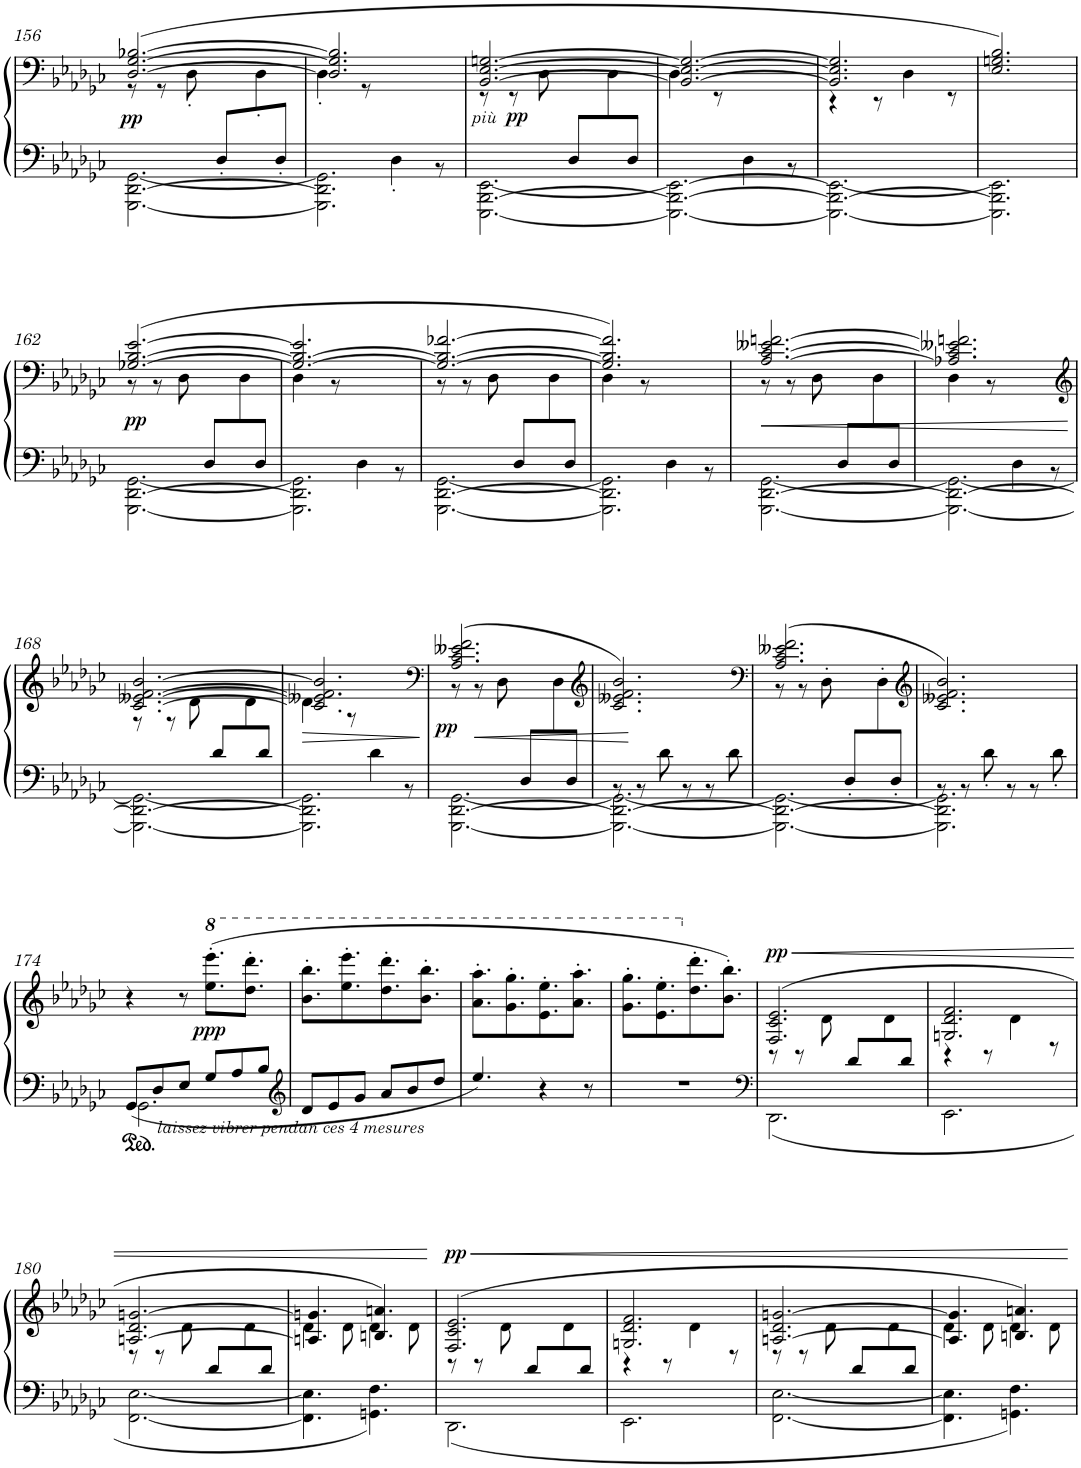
**kern	**kern	**dynam
*part1	*part1	*part1
*staff2	*staff1	*staff1/2
*I"Piano	*	*
*I'Pno.	*	*
!!LO:PB:g=z
*clefF4	*clefF4	*
*k[b-e-a-d-g-c-]	*k[b-e-a-d-g-c-]	*
*M6/8	*M6/8	*
=156	=156	=156
*^	*^	*
!	!	!	!	!LO:DY:b
4.ryy	[2.GGG-\ [2.DD-\ [<2.GG-\	([2.D-/ [2.G-/ [2.B-X/	8r	pp
.	.	.	8r	.
.	.	.	8D-'\	.
8D-'</L	.	.	8ryy	.
8ryy	.	.	8D-'<\	.
8D-'</J	.	.	8ryy	.
=157	=157	=157	=157	=157
4.ryy	2.GGG-\] 2.DD-\] 2.GG-\]	2.D-/] 2.G-/] 2.B-/]	4D-'\	.
.	.	.	8r	.
4D-'\	.	.	4ryy	.
8ryy	.	.	8r	.
=158	=158	=158	=158	=158
!	!	!LO:TX:b:i:t=più	!	!
4.ryy	[2.EEE-\ [2.BBB-\ [<2.EE-\	[2.BB-/ [2.E-/ [2.Gn/	8r	.
!	!	!	!	!LO:DY:b
.	.	.	8r	pp
.	.	.	8D-\	.
8D-/L	.	.	8ryy	.
8ryy	.	.	8D-\	.
8D-/J	.	.	8ryy	.
=159	=159	=159	=159	=159
4.ryy	2.EEE-\_ 2.BBB-\_ 2.EE-\_	2.BB-/_ 2.E-/_ 2.G/_	4D-\	.
.	.	.	8r	.
4D-\	.	.	4ryy	.
8ryy	.	.	8r	.
*v	*v	*	*	*
=160	=160	=160	=160
2.EEE-\_ 2.BBB-\_ 2.EE-\_	2.BB-/] 2.E-/] 2.G/]	4r	.
.	.	8r	.
.	.	4D-\	.
.	.	8r	.
*	*v	*v	*
=161	=161	=161
2.EEE-\] 2.BBB-\] 2.EE-\]	2.E-/ 2.Gn/ 2.B-/)	.
!!LO:LB:g=z
=162	=162	=162
*^	*^	*
!	!	!	!	!LO:DY:b
4.ryy	[2.GGG-\ [2.DD-\ [<2.GG-\	([2.G-X/ [2.B-/ [2.e-/	8r	pp
.	.	.	8r	.
.	.	.	8D-\	.
8D-/L	.	.	8ryy	.
8ryy	.	.	8D-\	.
8D-/J	.	.	8ryy	.
=163	=163	=163	=163	=163
4.ryy	2.GGG-\] 2.DD-\] 2.GG-\]	2.G-/_ 2.B-/_ 2.e-/]	4D-\	.
.	.	.	8r	.
4D-\	.	.	4ryy	.
8ryy	.	.	8r	.
=164	=164	=164	=164	=164
4.ryy	[2.GGG-\ [2.DD-\ [<2.GG-\	2.G-/_ 2.B-/_ [2.f-X/	8r	.
.	.	.	8r	.
.	.	.	8D-\	.
8D-/L	.	.	8ryy	.
8ryy	.	.	8D-\	.
8D-/J	.	.	8ryy	.
=165	=165	=165	=165	=165
4.ryy	2.GGG-\] 2.DD-\] 2.GG-\]	2.G-/] 2.B-/] 2.f-/])	4D-\	.
.	.	.	8r	.
4D-\	.	.	4ryy	.
8ryy	.	.	8r	.
=166	=166	=166	=166	=166
!	!	!	!	!LO:HP:b
4.ryy	[2.GGG-\ [2.DD-\ [<2.GG-\	[2.A-/ [2.c-/ 2.e--X/ [2.fn/	8r	<
.	.	.	8r	.
.	.	.	8D-\	.
8D-/L	.	.	8ryy	.
8ryy	.	.	8D-\	.
8D-/J	.	.	8ryy	.
=167	=167	=167	=167	=167
4.ryy	2.GGG-\_ 2.DD-\_ 2.GG-\_	2.A-X/] 2.c-/] 2.e--X/ 2.fn/]	4D-\	.
.	.	.	8r	.
4D-\	.	.	4ryy	.
8ryy	.	.	8r	.
*v	*v	*	*	*
*	*v	*v	*
.	.	[
!!LO:LB:g=z
=168	=168	=168
*	*clefG2	*
*^	*^	*
4.ryy	2.GGG-\_ 2.DD-\_ 2.GG-\_	[2.c-/ [2.e--X/ [2.f/ [2.b-X/	8r	.
.	.	.	8r	.
.	.	.	8d-\	.
8d-/L	.	.	8ryy	.
8ryy	.	.	8d-\	.
8d-/J	.	.	8ryy	.
=169	=169	=169	=169	=169
!	!	!	!	!LO:HP:b
4.ryy	2.GGG-\] 2.DD-\] 2.GG-\]	2.c-/] 2.e--X/] 2.f/] 2.b-X/]	4d-\	>
.	.	.	8r	.
4d-\	.	.	4ryy	.
8ryy	.	.	8r	.
*v	*v	*	*	*
*	*v	*v	*
.	.	]
=170	=170	=170
*	*clefF4	*
*^	*^	*
!	!	!	!	!LO:DY:b
4.ryy	[2.GGG-\ [2.DD-\ [<2.GG-\	(2.A-/ 2.c-/ 2.e--X/ 2.f/	8r	pp
!	!	!	!	!LO:HP:b
.	.	.	8r	<
.	.	.	8D-\	.
8D-/L	.	.	8ryy	.
8ryy	.	.	8D-\	.
8D-/J	.	.	8ryy	.
=171	=171	=171	=171	=171
*	*	*clefG2	*	*
4ryy	2.GGG-\_ 2.DD-\_ 2.GG-\_	2.c-/ 2.e--X/ 2.f/ 2.b-/)	8r	.
.	.	.	8r	[
8d-\	.	.	8ryy	.
4ryy	.	.	8r	.
.	.	.	8r	.
8d-\	.	.	8ryy	.
=172	=172	=172	=172	=172
*	*	*clefF4	*	*
4.ryy	2.GGG-\_ 2.DD-\_ 2.GG-\_	(2.A-/ 2.c-/ 2.e--X/ 2.f/	8r	.
.	.	.	8r	.
.	.	.	8D-'>\	.
8D-'</L	.	.	8ryy	.
8ryy	.	.	8D-'>\	.
8D-'</J	.	.	8ryy	.
=173	=173	=173	=173	=173
*	*	*clefG2	*	*
4ryy	2.GGG-\] 2.DD-\] 2.GG-\]	2.c-/ 2.e--X/ 2.f/ 2.b-/)	8r	.
.	.	.	8r	.
8d-'\	.	.	8ryy	.
4ryy	.	.	8r	.
.	.	.	8r	.
8d-'\	.	.	8ryy	.
!!LO:LB:g=z
=174	=174	=174	=174	=174
!LO:TX:b:i:t=laissez vibrer pendan ces 4 mesures	!	!	!	!
*	*	*v	*v	*
2.GG-\	8GG-/L	4r	.
.	8D-/	.	.
.	8E-/J	8r	.
*	*	*8va	*
!	!	!	!LO:DY:b
.	8G-/L	(8.eee-\' 8.eeee-\'L	ppp
.	8A-/	.	.
.	.	8.ddd-\' 8.dddd-\'J	.
.	8B-/J	.	.
*v	*v	*	*
=175	=175	=175
*clefG2	*	*
8d-/L	8.bb-\' 8.bbb-\'L	.
8e-/	.	.
.	8.eee-\' 8.eeee-\'	.
8g-/J	.	.
8a-/L	8.ddd-\' 8.dddd-\'	.
8b-/	.	.
.	8.bb-\' 8.bbb-\'J	.
8dd-/J	.	.
=176	=176	=176
4.ee-/	8.aa-\' 8.aaa-\'L	.
.	8.gg-\' 8.ggg-\'	.
4r	8.ee-\' 8.eee-\'	.
.	8.aa-\' 8.aaa-\'J	.
8r	.	.
=177	=177	=177
2.r	8.gg-\' 8.ggg-\'L	.
.	8.ee-\' 8.eee-\'	.
*	*X8va	*
.	8.dd-\' 8.ddd-\'	.
.	8.b-\' 8.bb-\'J)	.
=178	=178	=178
*clefF4	*	*
*^	*	*
!	!	!	!LO:HP:b
*	*	*^	*
!	!	!	!	!LO:DY:n=1:a
4.ryy	2.DD-\	(2.F/ 2.c-/ 2.e-/	8r	< pp
.	.	.	8r	.
.	.	.	8d-\	.
8d-/L	.	.	8ryy	.
8ryy	.	.	8d-\	.
8d-/J	.	.	8ryy	.
*v	*v	*	*	*
=179	=179	=179	=179
2.EE-\	2.Gn/ 2.d-/ 2.f/	4r	.
.	.	8r	.
.	.	4d-\	.
.	.	8r	.
!!LO:LB:g=z	!!
=180	=180	=180	=180
*^	*	*	*
4.ryy	[2.FF\ [<2.E-\	[2.An/ 2.d-/ [2.gn/	8r	.
.	.	.	8r	.
.	.	.	8d-\	.
8d-/L	.	.	8ryy	.
8ryy	.	.	8d-\	.
8d-/J	.	.	8ryy	.
*v	*v	*	*	*
=181	=181	=181	=181
4.FF\] 4.E-\]	4.An/] 4.gn/]	4d-\	.
.	.	8d-\	.
4.GGn\ 4.F\	4.Bn/ 4.an/)	4d-\	.
.	.	8d-\	.
*	*v	*v	*
.	.	[
=182	=182	=182
*^	*	*
!	!	!	!LO:HP:b
*	*	*^	*
!	!	!	!	!LO:DY:n=1:a
4.ryy	2.DD-\	(2.F/ 2.c-/ 2.e-/	8r	< pp
.	.	.	8r	.
.	.	.	8d-\	.
8d-/L	.	.	8ryy	.
8ryy	.	.	8d-\	.
8d-/J	.	.	8ryy	.
*v	*v	*	*	*
=183	=183	=183	=183
2.EE-\	2.Gn/ 2.d-/ 2.f/	4r	.
.	.	8r	.
.	.	4d-\	.
.	.	8r	.
=184	=184	=184	=184
*^	*	*	*
4.ryy	[2.FF\ [<2.E-\	[2.An/ 2.d-/ [2.gn/	8r	.
.	.	.	8r	.
.	.	.	8d-\	.
8d-/L	.	.	8ryy	.
8ryy	.	.	8d-\	.
8d-/J	.	.	8ryy	.
*v	*v	*	*	*
=185	=185	=185	=185
4.FF\] 4.E-\]	4.A/] 4.g/]	4d-\	.
.	.	8d-\	.
4.GGn\ 4.F\	4.Bn/ 4.an/)	4d-\	.
.	.	8d-\	.
*	*v	*v	*
.	.	[
=	=	=
*-	*-	*-
